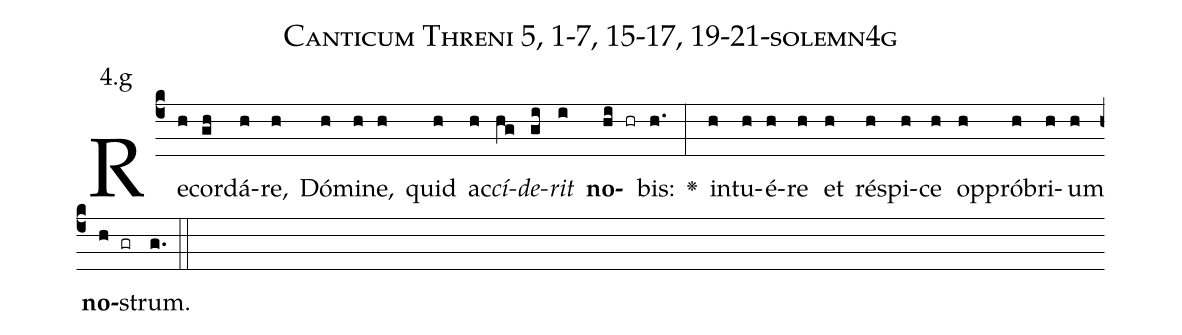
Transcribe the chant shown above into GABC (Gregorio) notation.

name: Canticum Threni 5, 1-7, 15-17, 19-21-solemn4g;
annotation: 4.g;
%%
(c4)Re(h)cor(gh)dá(h)re,(h) Dó(h)mi(h)ne,(h) quid(h) ac(h)<i>cí</i>(hg)<i>de</i>(gi)<i>rit</i>(i) <b>no</b>(hi hr)bis:(h.) <v>\greheightstar</v>(:) in(h)tu(h)é(h)re(h) et(h) ré(h)spi(h)ce(h) op(h)pró(h)bri(h)um(h) <b>no</b>(h gr)strum.(g.) (::)


%E(h) u(h) o(h) u(h) a(h) e.(g.) (::)
